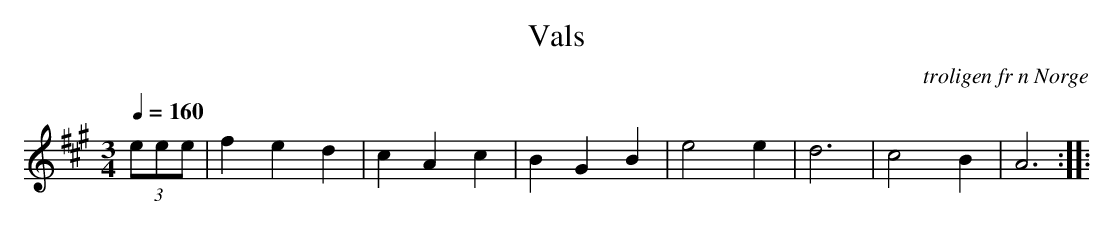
X:1
T:Vals
C:troligen fr n Norge
M:3/4
L:1/4
K:A
Q:160
(3e/e/e/ | f e d | c A c | B G B | e2 e | d3 | c2 B | A3 ::
